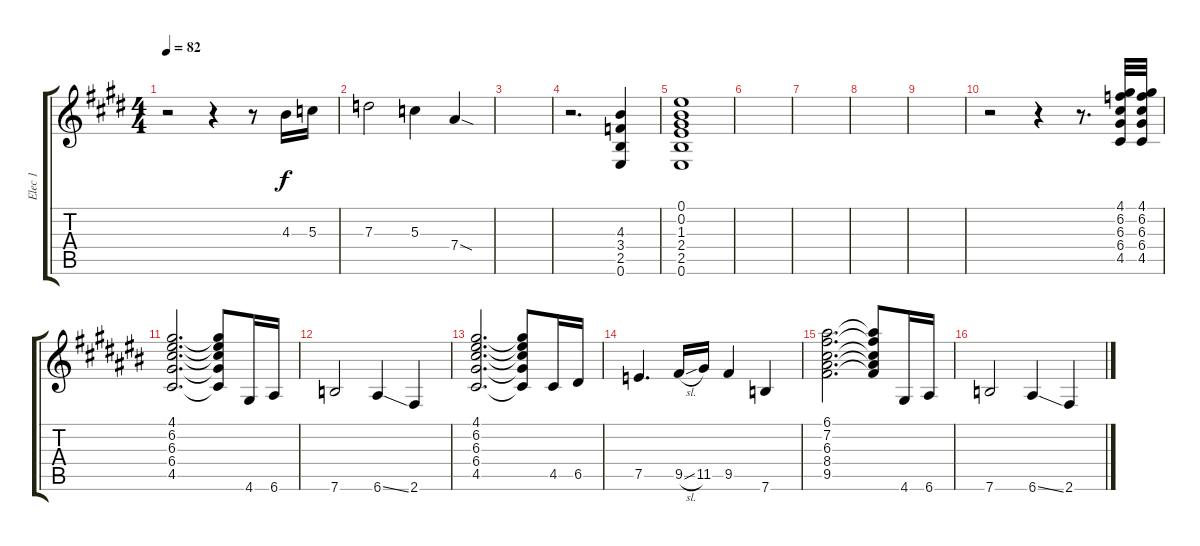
\track ("Elec 1" "Elec 1") {instrument overdrivenguitar}
\staff {score tabs}
\tuning (E4 B3 G3 D3 A2 E2) {hide}
\ts (4 4)
\tempo 82
\clef g2
\ks e
r.2{dy f} r.4 r.8 4.3.16 5.3.16 |
7.3.2 5.3.4 7.4{sod}.4 |
|
r.2{d} (4.3 3.4 2.5 0.6).4 |
(0.1 0.2 1.3 2.4 2.5 0.6).1 |
|
|
|
|
r.2 r.4 r.8{d} (4.1 6.2 6.3 6.4 4.5).32 (4.1 6.2 6.3 6.4 4.5).32 |
\ks c#
(4.1 6.2 6.3 6.4 4.5).2{d} (4.1{t} 6.2{t} 6.3{t} 6.4{t} 4.5{t}).8 4.6.16 6.6.16 |
7.6.2 6.6{ss}.4 2.6.4 |
(4.1 6.2 6.3 6.4 4.5).2{d} (4.1{t} 6.2{t} 6.3{t} 6.4{t} 4.5{t}).8 4.5.16 6.5.16 |
7.5.4{d} 9.5{sl}.16 11.5.16 9.5.4 7.6.4 |
(6.1 7.2 6.3 8.4 9.5).2{d} (6.1{t} 7.2{t} 6.3{t} 8.4{t} 9.5{t}).8 4.6.16 6.6.16 |
7.6.2 6.6{ss}.4 2.6.4
